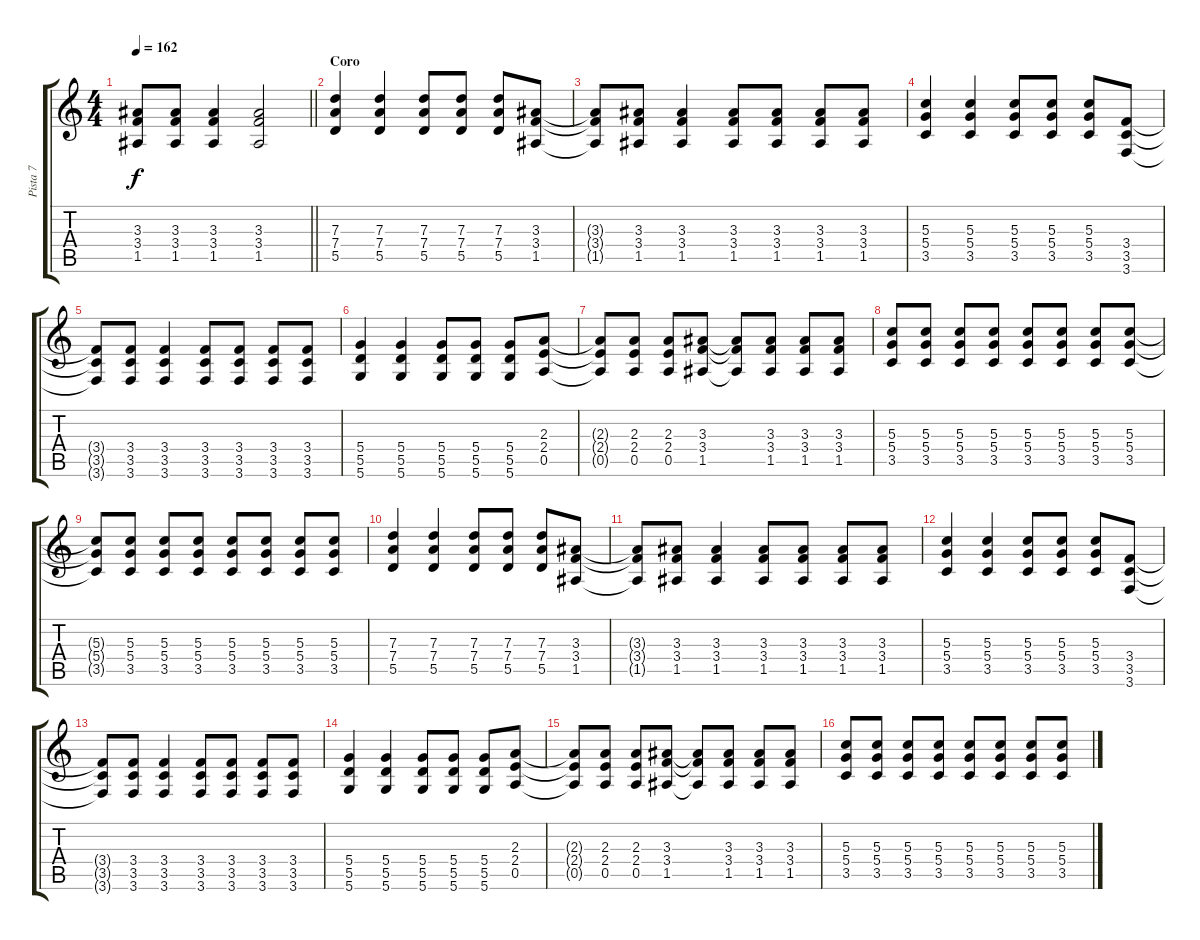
\track ("Pista 7" "Pista 7") {instrument distortionguitar}
\staff {score tabs}
\tuning (E4 B3 G3 D3 A2 D2) {hide}
\ts (4 4)
\tempo 162
\clef g2
\barLineRight lightlight
\ks c
(3.3{t} 3.4{t} 1.5{t}).8{dy f} (3.3 3.4 1.5).8 (3.3 3.4 1.5).4 (3.3 3.4 1.5).2 |
\section ("" "Coro")
(7.3 7.4 5.5).4 (7.3 7.4 5.5).4 (7.3 7.4 5.5).8 (7.3 7.4 5.5).8 (7.3 7.4 5.5).8 (3.3 3.4 1.5).8 |
(3.3{t} 3.4{t} 1.5{t}).8 (3.3 3.4 1.5).8 (3.3 3.4 1.5).4 (3.3 3.4 1.5).8 (3.3 3.4 1.5).8 (3.3 3.4 1.5).8 (3.3 3.4 1.5).8 |
(5.3 5.4 3.5).4 (5.3 5.4 3.5).4 (5.3 5.4 3.5).8 (5.3 5.4 3.5).8 (5.3 5.4 3.5).8 (3.4 3.5 3.6).8 |
(3.4{t} 3.5{t} 3.6{t}).8 (3.4 3.5 3.6).8 (3.4 3.5 3.6).4 (3.4 3.5 3.6).8 (3.4 3.5 3.6).8 (3.4 3.5 3.6).8 (3.4 3.5 3.6).8 |
(5.4 5.5 5.6).4 (5.4 5.5 5.6).4 (5.4 5.5 5.6).8 (5.4 5.5 5.6).8 (5.4 5.5 5.6).8 (2.3 2.4 0.5).8 |
(2.3{t} 2.4{t} 0.5{t}).8 (2.3 2.4 0.5).8 (2.3 2.4 0.5).8 (3.3 3.4 1.5).8 (3.3{t} 3.4{t} 1.5{t}).8 (3.3 3.4 1.5).8 (3.3 3.4 1.5).8 (3.3 3.4 1.5).8 |
(5.3 5.4 3.5).8 (5.3 5.4 3.5).8 (5.3 5.4 3.5).8 (5.3 5.4 3.5).8 (5.3 5.4 3.5).8 (5.3 5.4 3.5).8 (5.3 5.4 3.5).8 (5.3 5.4 3.5).8 |
(5.3{t} 5.4{t} 3.5{t}).8 (5.3 5.4 3.5).8 (5.3 5.4 3.5).8 (5.3 5.4 3.5).8 (5.3 5.4 3.5).8 (5.3 5.4 3.5).8 (5.3 5.4 3.5).8 (5.3 5.4 3.5).8 |
(7.3 7.4 5.5).4 (7.3 7.4 5.5).4 (7.3 7.4 5.5).8 (7.3 7.4 5.5).8 (7.3 7.4 5.5).8 (3.3 3.4 1.5).8 |
(3.3{t} 3.4{t} 1.5{t}).8 (3.3 3.4 1.5).8 (3.3 3.4 1.5).4 (3.3 3.4 1.5).8 (3.3 3.4 1.5).8 (3.3 3.4 1.5).8 (3.3 3.4 1.5).8 |
(5.3 5.4 3.5).4 (5.3 5.4 3.5).4 (5.3 5.4 3.5).8 (5.3 5.4 3.5).8 (5.3 5.4 3.5).8 (3.4 3.5 3.6).8 |
(3.4{t} 3.5{t} 3.6{t}).8 (3.4 3.5 3.6).8 (3.4 3.5 3.6).4 (3.4 3.5 3.6).8 (3.4 3.5 3.6).8 (3.4 3.5 3.6).8 (3.4 3.5 3.6).8 |
(5.4 5.5 5.6).4 (5.4 5.5 5.6).4 (5.4 5.5 5.6).8 (5.4 5.5 5.6).8 (5.4 5.5 5.6).8 (2.3 2.4 0.5).8 |
(2.3{t} 2.4{t} 0.5{t}).8 (2.3 2.4 0.5).8 (2.3 2.4 0.5).8 (3.3 3.4 1.5).8 (3.3{t} 3.4{t} 1.5{t}).8 (3.3 3.4 1.5).8 (3.3 3.4 1.5).8 (3.3 3.4 1.5).8 |
(5.3 5.4 3.5).8 (5.3 5.4 3.5).8 (5.3 5.4 3.5).8 (5.3 5.4 3.5).8 (5.3 5.4 3.5).8 (5.3 5.4 3.5).8 (5.3 5.4 3.5).8 (5.3 5.4 3.5).8
